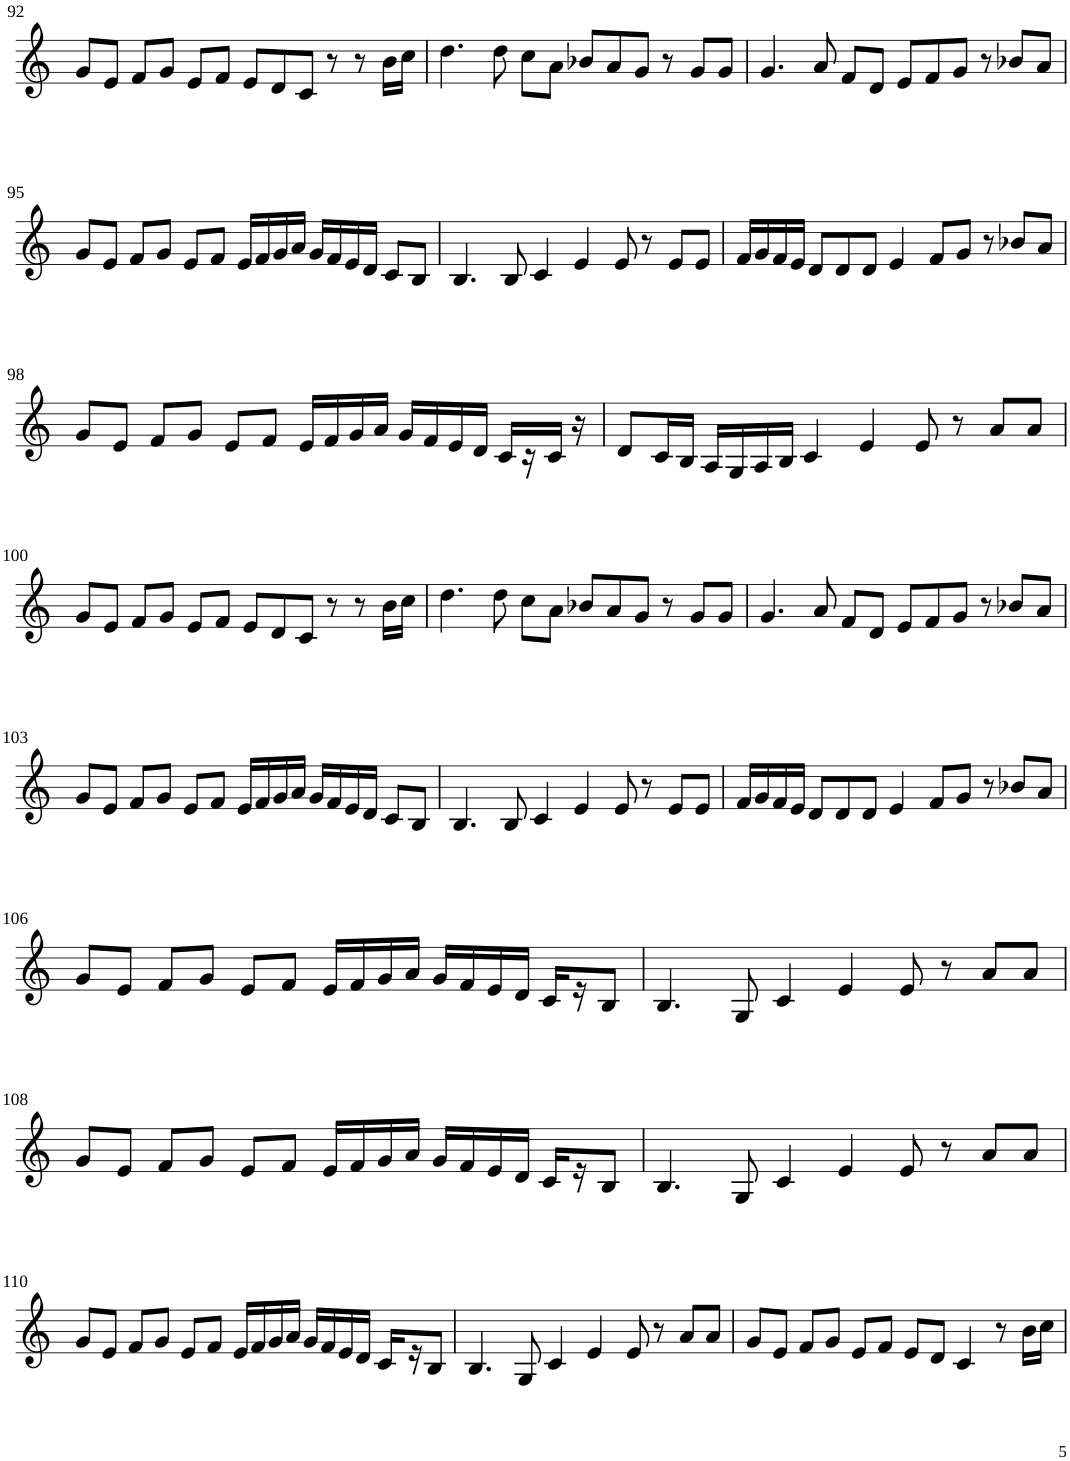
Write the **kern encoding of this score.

**kern
*part1
*staff1
*I"Violin
!!LO:PB:g=z
*clefG2
*k[]
*M6/4
=92
8g/L
8e/J
8f/L
8g/J
8e/L
8f/J
8e/L
8d/
8c/J
8r
8r
16b\LL
16cc\JJ
=93
4.dd\
8dd\
8cc\L
8a\J
8b-X/L
8a/
8g/J
8r
8g/L
8g/J
=94
4.g/
8a/
8f/L
8d/J
8e/L
8f/
8g/J
8r
8b-X/L
8a/J
!!LO:LB:g=z
=95
8g/L
8e/J
8f/L
8g/J
8e/L
8f/J
16e/LL
16f/
16g/
16a/JJ
16g/LL
16f/
16e/
16d/JJ
8c/L
8B/J
=96
4.B/
8B/
4c/
4e/
8e/
8r
8e/L
8e/J
=97
16f/LL
16g/
16f/
16e/JJ
8d/L
8d/
8d/J
4e/
8f/L
8g/J
8r
8b-X/L
8a/J
!!LO:LB:g=z
=98
8g/L
8e/J
8f/L
8g/J
8e/L
8f/J
16e/LL
16f/
16g/
16a/JJ
16g/LL
16f/
16e/
16d/JJ
16c/LL
16r
16c/JJ
16r
=99
8d/L
16c/L
16B/JJ
16A/LL
16G/
16A/
16B/JJ
4c/
4e/
8e/
8r
8a/L
8a/J
!!LO:LB:g=z
=100
8g/L
8e/J
8f/L
8g/J
8e/L
8f/J
8e/L
8d/
8c/J
8r
8r
16b\LL
16cc\JJ
=101
4.dd\
8dd\
8cc\L
8a\J
8b-X/L
8a/
8g/J
8r
8g/L
8g/J
=102
4.g/
8a/
8f/L
8d/J
8e/L
8f/
8g/J
8r
8b-X/L
8a/J
!!LO:LB:g=z
=103
8g/L
8e/J
8f/L
8g/J
8e/L
8f/J
16e/LL
16f/
16g/
16a/JJ
16g/LL
16f/
16e/
16d/JJ
8c/L
8B/J
=104
4.B/
8B/
4c/
4e/
8e/
8r
8e/L
8e/J
=105
16f/LL
16g/
16f/
16e/JJ
8d/L
8d/
8d/J
4e/
8f/L
8g/J
8r
8b-X/L
8a/J
!!LO:LB:g=z
=106
8g/L
8e/J
8f/L
8g/J
8e/L
8f/J
16e/LL
16f/
16g/
16a/JJ
16g/LL
16f/
16e/
16d/JJ
16c/LL
16r
8B/J
=107
4.B/
8G/
4c/
4e/
8e/
8r
8a/L
8a/J
!!LO:LB:g=z
=108
8g/L
8e/J
8f/L
8g/J
8e/L
8f/J
16e/LL
16f/
16g/
16a/JJ
16g/LL
16f/
16e/
16d/JJ
16c/LL
16r
8B/J
=109
4.B/
8G/
4c/
4e/
8e/
8r
8a/L
8a/J
!!LO:LB:g=z
=110
8g/L
8e/J
8f/L
8g/J
8e/L
8f/J
16e/LL
16f/
16g/
16a/JJ
16g/LL
16f/
16e/
16d/JJ
16c/LL
16r
8B/J
=111
4.B/
8G/
4c/
4e/
8e/
8r
8a/L
8a/J
=112
8g/L
8e/J
8f/L
8g/J
8e/L
8f/J
8e/L
8d/J
4c/
8r
16b\LL
16cc\JJ
=
*-
